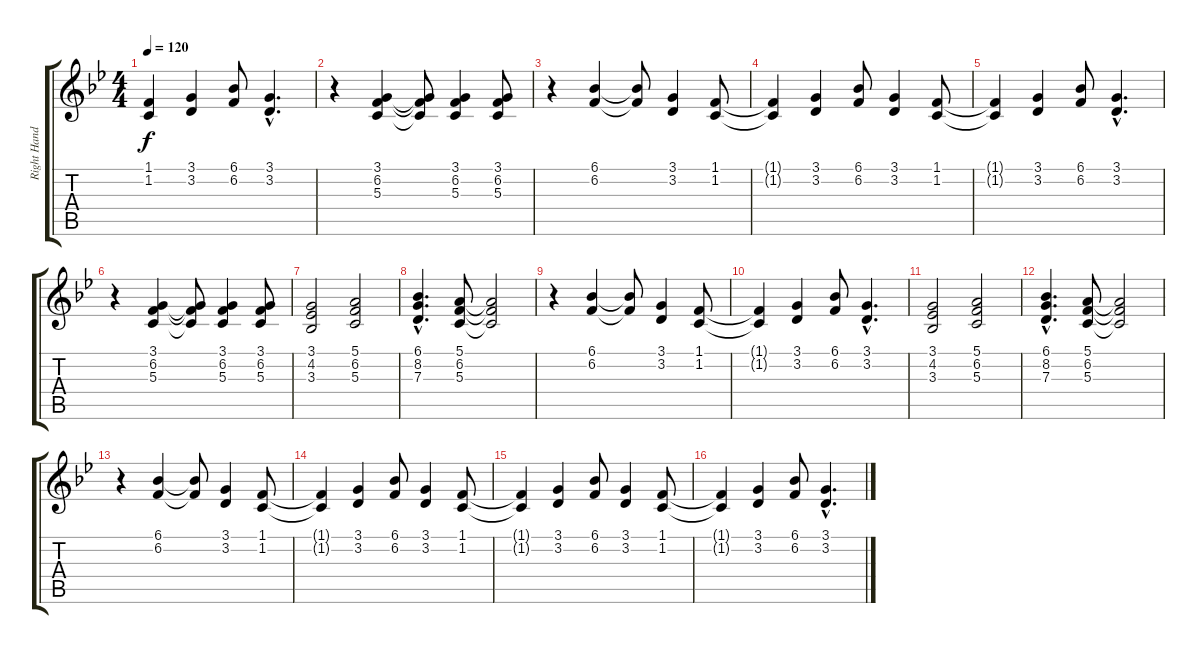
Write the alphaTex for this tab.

\track ("Right Hand" "Right Hand") {instrument electricgrandpiano}
\staff {score tabs}
\tuning (E4 B3 G3 D3 A2 E2) {hide}
\ts (4 4)
\tempo 120
\clef g2
\ks bb
(1.1{t} 1.2{t}).4{dy f} (3.1 3.2).4 (6.1 6.2).8 (3.1{hac} 3.2{hac}).4{d} |
r.4 (3.1 6.2 5.3).4 (3.1{t} 6.2{t} 5.3{t}).8 (3.1 6.2 5.3).4 (3.1 6.2 5.3).8 |
r.4 (6.1 6.2).4 (6.1{t} 6.2{t}).8 (3.1 3.2).4 (1.1 1.2).8 |
(1.1{t} 1.2{t}).4 (3.1 3.2).4 (6.1 6.2).8 (3.1 3.2).4 (1.1 1.2).8 |
(1.1{t} 1.2{t}).4 (3.1 3.2).4 (6.1 6.2).8 (3.1{hac} 3.2{hac}).4{d} |
r.4 (3.1 6.2 5.3).4 (3.1{t} 6.2{t} 5.3{t}).8 (3.1 6.2 5.3).4 (3.1 6.2 5.3).8 |
(3.1 4.2 3.3).2 (5.1 6.2 5.3).2 |
(6.1{hac} 8.2{hac} 7.3{hac}).4{d} (5.1 6.2 5.3).8 (5.1{t} 6.2{t} 5.3{t}).2 |
r.4 (6.1 6.2).4 (6.1{t} 6.2{t}).8 (3.1 3.2).4 (1.1 1.2).8 |
(1.1{t} 1.2{t}).4 (3.1 3.2).4 (6.1 6.2).8 (3.1{hac} 3.2{hac}).4{d} |
(3.1 4.2 3.3).2 (5.1 6.2 5.3).2 |
(6.1{hac} 8.2{hac} 7.3{hac}).4{d} (5.1 6.2 5.3).8 (5.1{t} 6.2{t} 5.3{t}).2 |
r.4 (6.1 6.2).4 (6.1{t} 6.2{t}).8 (3.1 3.2).4 (1.1 1.2).8 |
(1.1{t} 1.2{t}).4 (3.1 3.2).4 (6.1 6.2).8 (3.1 3.2).4 (1.1 1.2).8 |
(1.1{t} 1.2{t}).4 (3.1 3.2).4 (6.1 6.2).8 (3.1 3.2).4 (1.1 1.2).8 |
(1.1{t} 1.2{t}).4 (3.1 3.2).4 (6.1 6.2).8 (3.1{hac} 3.2{hac}).4{d}
